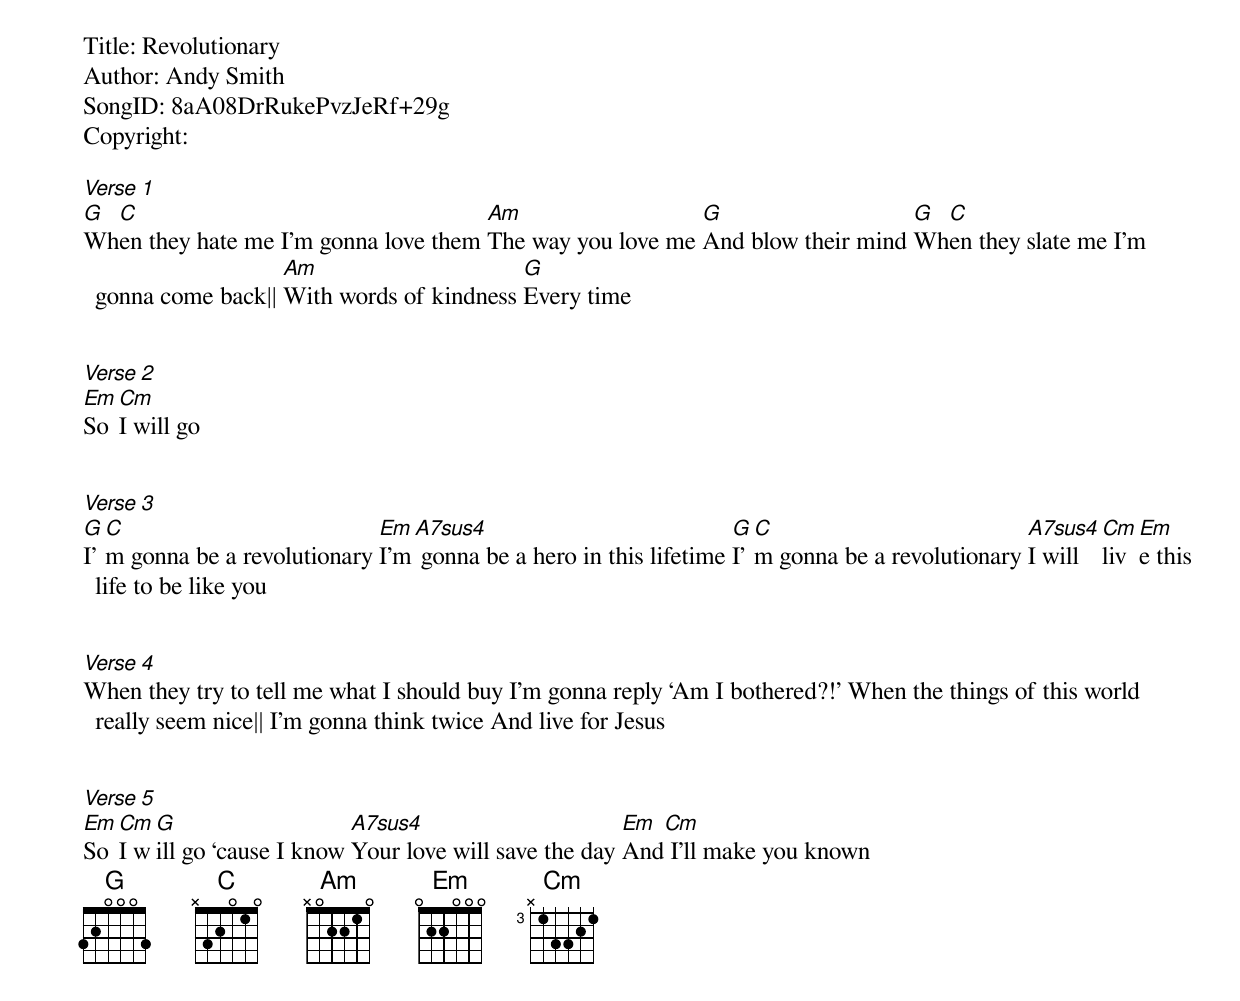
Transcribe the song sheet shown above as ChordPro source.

Title: Revolutionary
Author: Andy Smith
SongID: 8aA08DrRukePvzJeRf+29g
Copyright:

[Verse 1]
[G]Wh[C]en they hate me I’m gonna love them [Am]The way you love me [G]And blow their mind [G]Wh[C]en they slate me I’m gonna come back|| [Am]With words of kindness [G]Every time


[Verse 2]
[Em]So [Cm]I will go


[Verse 3]
[G]I’[C]m gonna be a revolutionary [Em]I’m[A7sus4] gonna be a hero in this lifetime [G]I’[C]m gonna be a revolutionary [A7sus4]I will [Cm]liv[Em]e this life to be like you


[Verse 4]
When they try to tell me what I should buy I’m gonna reply ‘Am I bothered?!’ When the things of this world really seem nice|| I’m gonna think twice And live for Jesus


[Verse 5]
[Em]So [Cm]I w[G]ill go ‘cause I know [A7sus4]Your love will save the day [Em]And[Cm] I’ll make you known
